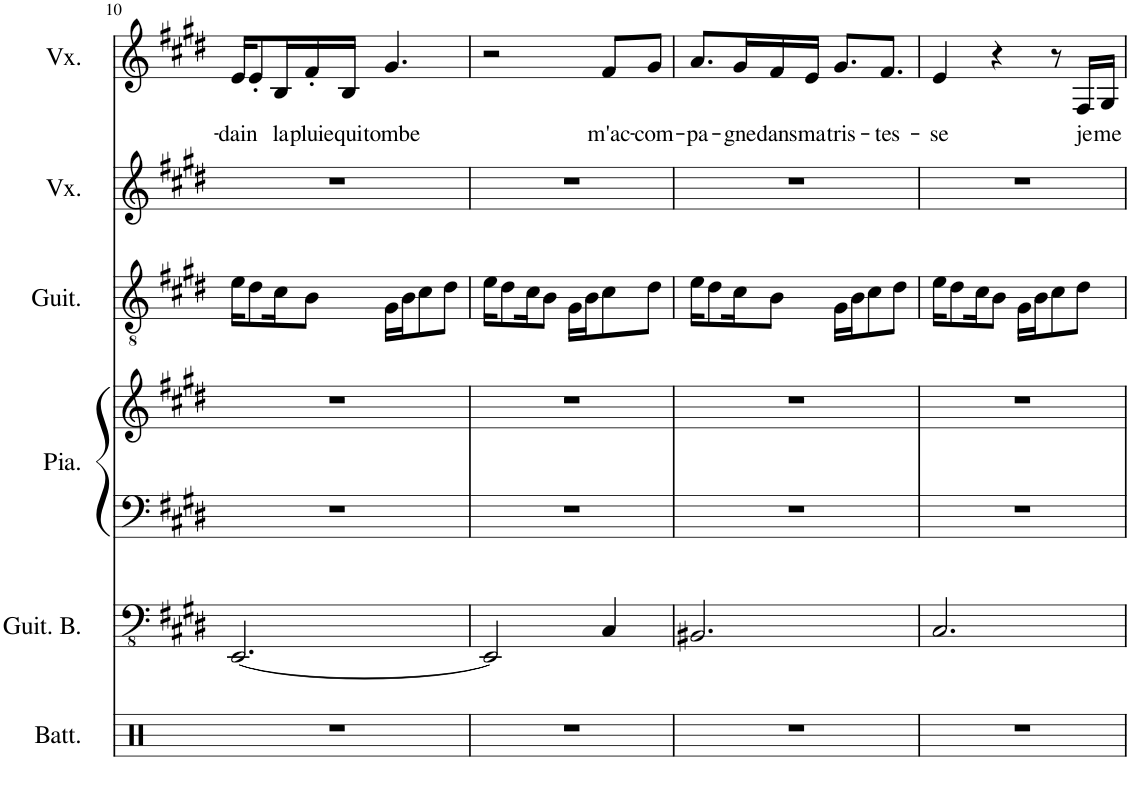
**kern	**kern	**kern	**kern	**kern	**kern	**kern	**text
*part6	*part5	*part4	*part4	*part3	*part2	*part1	*part1
*staff7	*staff6	*staff5	*staff4	*staff3	*staff2	*staff1	*staff1
*I"Batterie	*I"Guitare basse	*I"Piano	*	*I"Guitare classique	*I"Voix	*I"Voix	*
*I'Batt.	*I'Guit. B.	*I'Pia.	*	*I'Guit.	*I'Vx.	*I'Vx.	*
!!LO:PB:g=z
*clefX	*clefFv4	*clefF4	*clefG2	*clefGv2	*clefG2	*clefG2	*
*k[]	*k[f#c#g#d#]	*k[f#c#g#d#]	*k[f#c#g#d#]	*k[f#c#g#d#]	*k[f#c#g#d#]	*k[f#c#g#d#]	*
*M6/8	*M6/8	*M6/8	*M6/8	*M6/8	*M6/8	*M6/8	*
=10	=10	=10	=10	=10	=10	=10	=10
!	!	!	!	!	!	!	!LO:LY:b
2.r	[2.EEE/	2.r	2.r	16e\KL	2.r	16e/KL	-dain
.	.	.	.	8d#\	.	8e'/	.
!	!	!	!	!	!	!	!LO:LY:b
.	.	.	.	16c#\K	.	16B/L	la
!	!	!	!	!	!	!	!LO:LY:b
.	.	.	.	8B\J	.	16f#'/	pluie
!	!	!	!	!	!	!	!LO:LY:b
.	.	.	.	.	.	16B/JJ	qui
!	!	!	!	!	!	!	!LO:LY:b
.	.	.	.	16G#\LL	.	4.g#/	tombe
.	.	.	.	16B\J	.	.	.
.	.	.	.	8c#\	.	.	.
.	.	.	.	8d#\J	.	.	.
=11	=11	=11	=11	=11	=11	=11	=11
2.r	2EEE/]	2.r	2.r	16e\KL	2.r	2r	.
.	.	.	.	8d#\	.	.	.
.	.	.	.	16c#\K	.	.	.
.	.	.	.	8B\J	.	.	.
.	.	.	.	16G#\LL	.	.	.
.	.	.	.	16B\J	.	.	.
!	!	!	!	!	!	!	!LO:LY:b
.	4CC#/	.	.	8c#\	.	8f#/L	m'ac-
!	!	!	!	!	!	!	!LO:LY:b
.	.	.	.	8d#\J	.	8g#/J	-com-
=12	=12	=12	=12	=12	=12	=12	=12
!	!	!	!	!	!	!	!LO:LY:b
2.r	2.BBB#X/	2.r	2.r	16e\KL	2.r	8.a/L	-pa-
.	.	.	.	8d#\	.	.	.
!	!	!	!	!	!	!	!LO:LY:b
.	.	.	.	16c#\K	.	16g#/L	-gne
!	!	!	!	!	!	!	!LO:LY:b
.	.	.	.	8B\J	.	16f#/	dans
!	!	!	!	!	!	!	!LO:LY:b
.	.	.	.	.	.	16e/JJ	ma
!	!	!	!	!	!	!	!LO:LY:b
.	.	.	.	16G#\LL	.	8.g#/L	tris-
.	.	.	.	16B\J	.	.	.
.	.	.	.	8c#\	.	.	.
!	!	!	!	!	!	!	!LO:LY:b
.	.	.	.	.	.	8.f#/J	-tes-
.	.	.	.	8d#\J	.	.	.
=13	=13	=13	=13	=13	=13	=13	=13
!	!	!	!	!	!	!	!LO:LY:b
2.r	2.CC#/	2.r	2.r	16e\KL	2.r	4e/	-se
.	.	.	.	8d#\	.	.	.
.	.	.	.	16c#\K	.	.	.
.	.	.	.	8B\J	.	4r	.
.	.	.	.	16G#\LL	.	.	.
.	.	.	.	16B\J	.	.	.
.	.	.	.	8c#\	.	8r	.
!	!	!	!	!	!	!	!LO:LY:b
.	.	.	.	8d#\J	.	16F#/LL	je
!	!	!	!	!	!	!	!LO:LY:b
.	.	.	.	.	.	16G#/JJ	me
=	=	=	=	=	=	=	=
*-	*-	*-	*-	*-	*-	*-	*-
